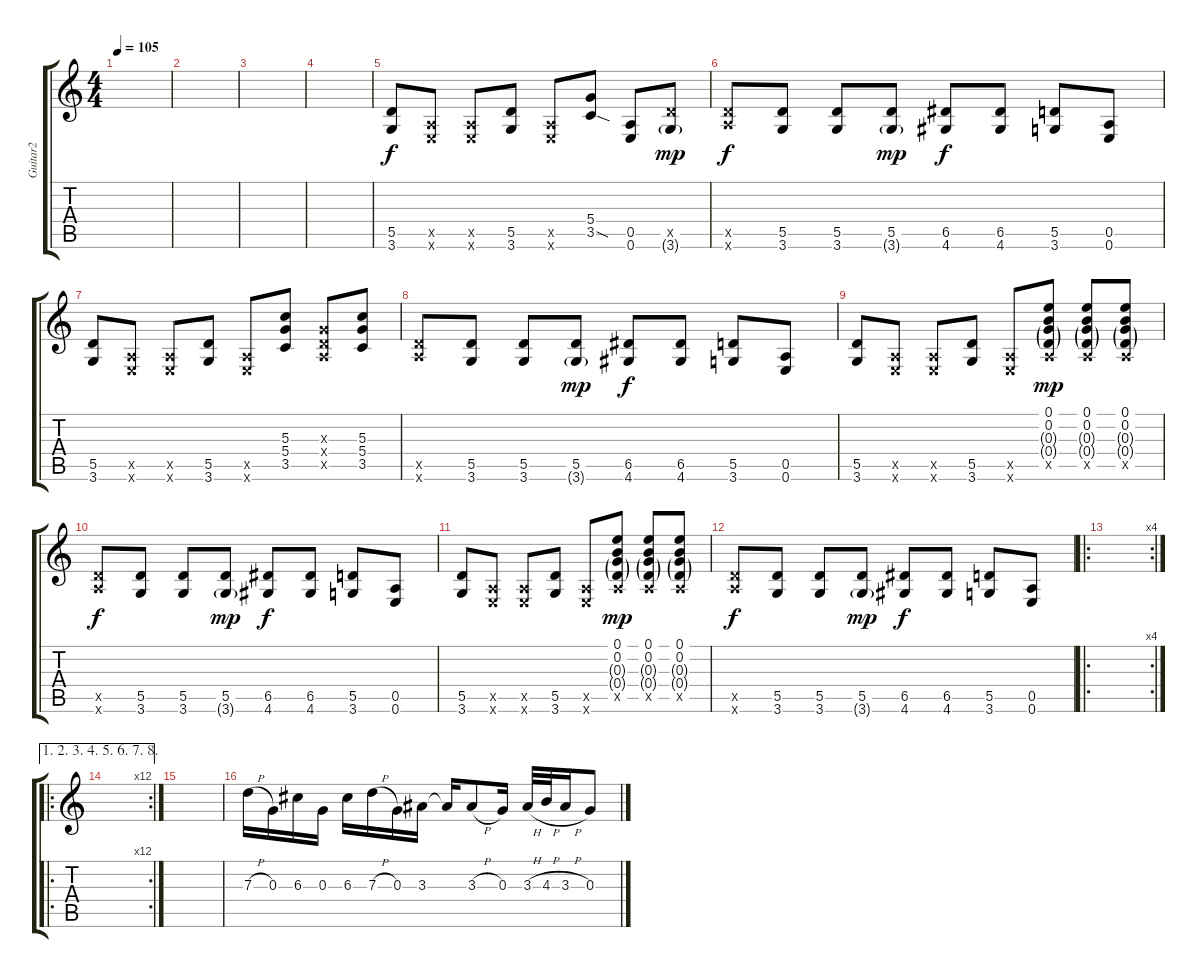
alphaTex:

\track ("Guitar2" "Guitar2") {instrument distortionguitar}
\staff {score tabs}
\tuning (E4 B3 G3 D3 A2 E2) {hide}
\ts (4 4)
\tempo 105
\clef g2
\ks c
|
|
|
|
(5.5 3.6).8 (0.5{x} 0.6{x}).8 (0.5{x} 0.6{x}).8 (5.5 3.6).8 (0.5{x} 0.6{x}).8 (5.4 3.5{sod}).8 (0.5 0.6).8 (5.5{x} 3.6{g}).8{dy mp} |
(5.5{x} 5.6{x}).8{dy f} (5.5 3.6).8 (5.5 3.6).8 (5.5 3.6{g}).8{dy mp} (6.5 4.6).8{dy f} (6.5 4.6).8 (5.5 3.6).8 (0.5 0.6).8 |
(5.5 3.6).8 (0.5{x} 0.6{x}).8 (0.5{x} 0.6{x}).8 (5.5 3.6).8 (0.5{x} 0.6{x}).8 (5.3 5.4 3.5).8 (0.3{x} 0.4{x} 0.5{x}).8 (5.3 5.4 3.5).8 |
(5.5{x} 5.6{x}).8 (5.5 3.6).8 (5.5 3.6).8 (5.5 3.6{g}).8{dy mp} (6.5 4.6).8{dy f} (6.5 4.6).8 (5.5 3.6).8 (0.5 0.6).8 |
(5.5 3.6).8 (0.5{x} 0.6{x}).8 (0.5{x} 0.6{x}).8 (5.5 3.6).8 (0.5{x} 0.6{x}).8 (0.1 0.2 0.3{g} 0.4{g} 0.5{x}).8{dy mp} (0.1 0.2 0.3{g} 0.4{g} 0.5{x}).8 (0.1 0.2 0.3{g} 0.4{g} 0.5{x}).8 |
(5.5{x} 5.6{x}).8{dy f} (5.5 3.6).8 (5.5 3.6).8 (5.5 3.6{g}).8{dy mp} (6.5 4.6).8{dy f} (6.5 4.6).8 (5.5 3.6).8 (0.5 0.6).8 |
(5.5 3.6).8 (0.5{x} 0.6{x}).8 (0.5{x} 0.6{x}).8 (5.5 3.6).8 (0.5{x} 0.6{x}).8 (0.1 0.2 0.3{g} 0.4{g} 0.5{x}).8{dy mp} (0.1 0.2 0.3{g} 0.4{g} 0.5{x}).8 (0.1 0.2 0.3{g} 0.4{g} 0.5{x}).8 |
(5.5{x} 5.6{x}).8{dy f} (5.5 3.6).8 (5.5 3.6).8 (5.5 3.6{g}).8{dy mp} (6.5 4.6).8{dy f} (6.5 4.6).8 (5.5 3.6).8 (0.5 0.6).8 |
\ro
\rc 4
|
\ae (1 2 3 4 5 6 7 8)
\ro
\rc 12
|
|
7.3{h}.16 0.3.16 6.3.16 0.3.16 6.3.16 7.3{h}.16 0.3.16 3.3.16 3.3{t}.16 3.3{h}.8 0.3.16 3.3{h}.32 4.3{h}.32 3.3{h}.16 0.3.8
